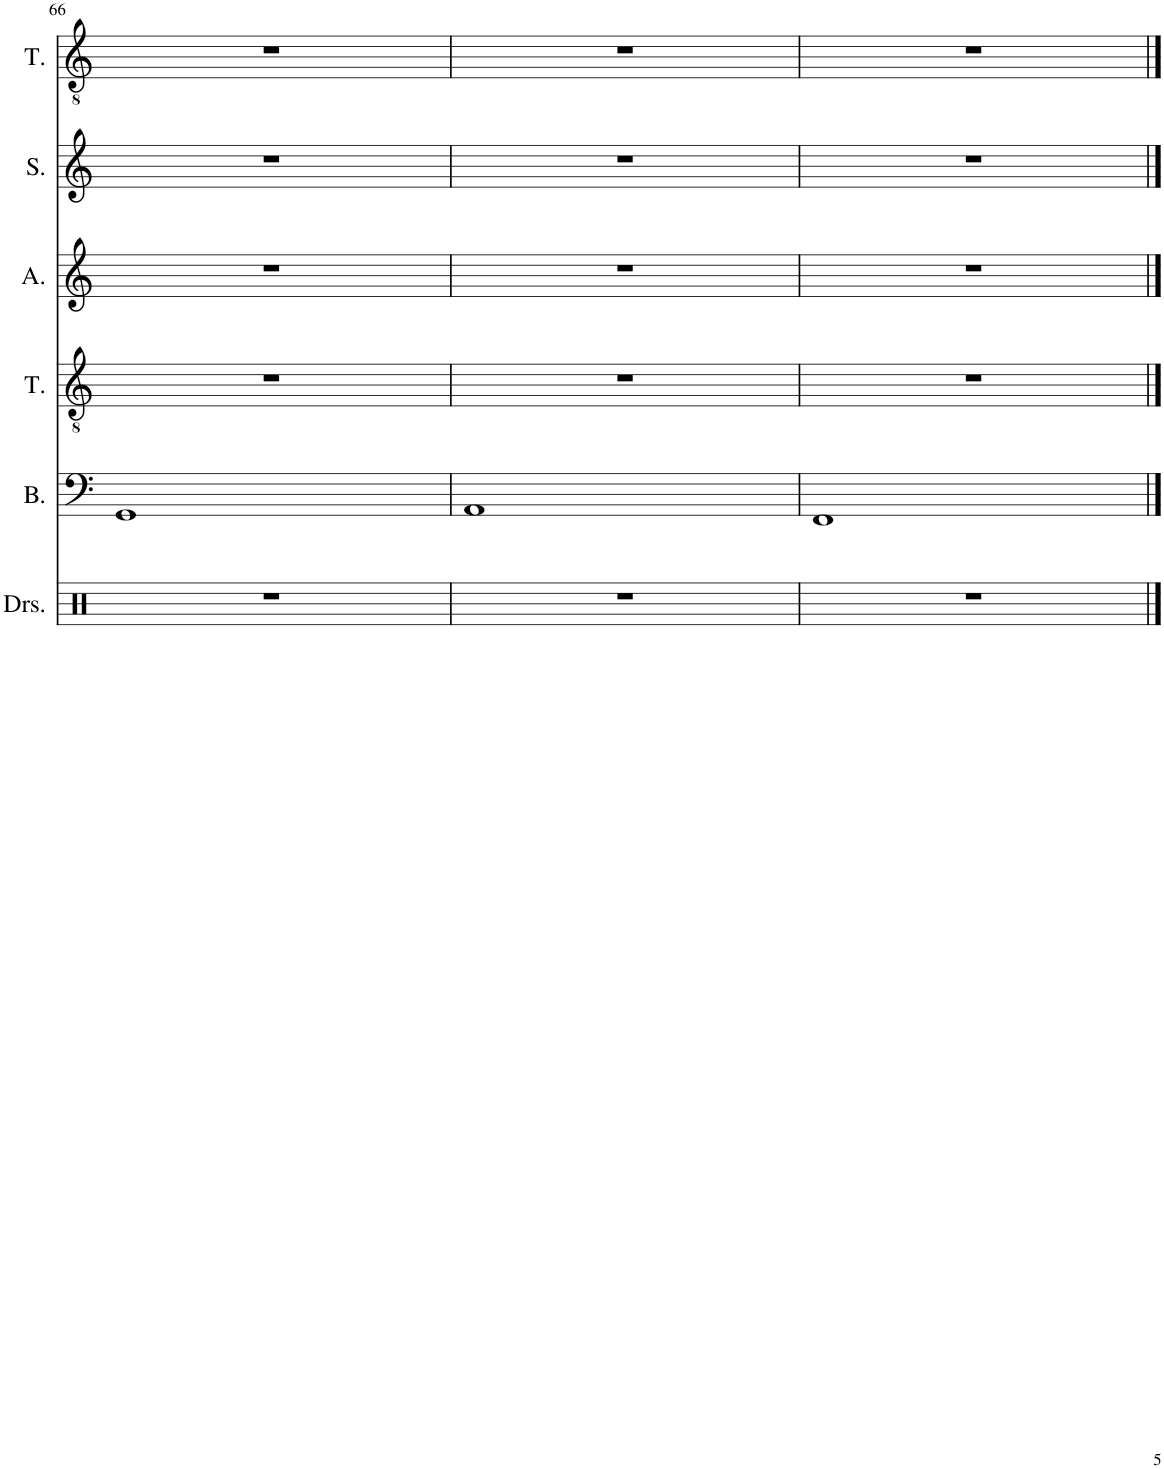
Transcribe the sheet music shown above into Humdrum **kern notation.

**kern	**kern	**kern	**kern	**kern	**kern
*part6	*part5	*part4	*part3	*part2	*part1
*staff6	*staff5	*staff4	*staff3	*staff2	*staff1
*I"Drumset	*I"Bass	*I"Tenor	*I"Alto	*I"Soprano	*I"Tenor
*I'Drs.	*I'B.	*I'T.	*I'A.	*I'S.	*I'T.
!!LO:PB:g=z
*clefX	*clefF4	*clefGv2	*clefG2	*clefG2	*clefGv2
*k[]	*k[]	*k[]	*k[]	*k[]	*k[]
*M4/4	*M4/4	*M4/4	*M4/4	*M4/4	*M4/4
=66	=66	=66	=66	=66	=66
1r	1GG	1r	1r	1r	1r
=67	=67	=67	=67	=67	=67
1r	1AA	1r	1r	1r	1r
=68	=68	=68	=68	=68	=68
1r	1FF	1r	1r	1r	1r
==	==	==	==	==	==
*-	*-	*-	*-	*-	*-
